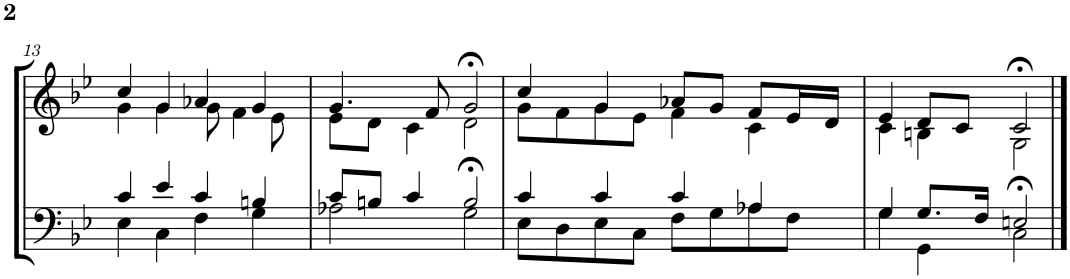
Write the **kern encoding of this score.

**kern	**kern
*part2	*part1
*staff2	*staff1
*I"Tenor/Baß	*I"Sopran/Alt
!!LO:PB:g=z
*clefF4	*clefG2
*k[b-e-]	*k[b-e-]
*M4/4	*M4/4
=13	=13
*^	*^
4c/	4E-\	4cc/	4g\
4e-/	4C\	4g/	4g\
4c/	4F\	4a-X/	8g\
.	.	.	4f\
4Bn/	4G\	4g/	.
.	.	.	8e-\
=14	=14	=14	=14
8c/L	2A-X\	4.g/	8e-\L
8Bn/J	.	.	8d\J
4c/	.	.	4c\
.	.	8f/	.
2B/	2G>\	2g>/	2d\
=15	=15	=15	=15
4c/	8E-\L	4cc/	8g\L
.	8D\	.	8f\
4c/	8E-\	4g/	8g\
.	8C\J	.	8e-\J
4c/	8F\L	8a-X/L	4f\
.	8G\	8g/J	.
4A-X/	8A-\	8f/L	4c\
.	8F\J	16e-/L	.
.	.	16d/JJ	.
=16	=16	=16	=16
4G/	4G\	4e-/	4c\
8.G/L	4GG\	8d/L	4Bn\
.	.	8c/J	.
16F/Jk	.	.	.
2En/	2C>\	2c>/	2G\
*v	*v	*	*
*	*v	*v
==	==
*-	*-
